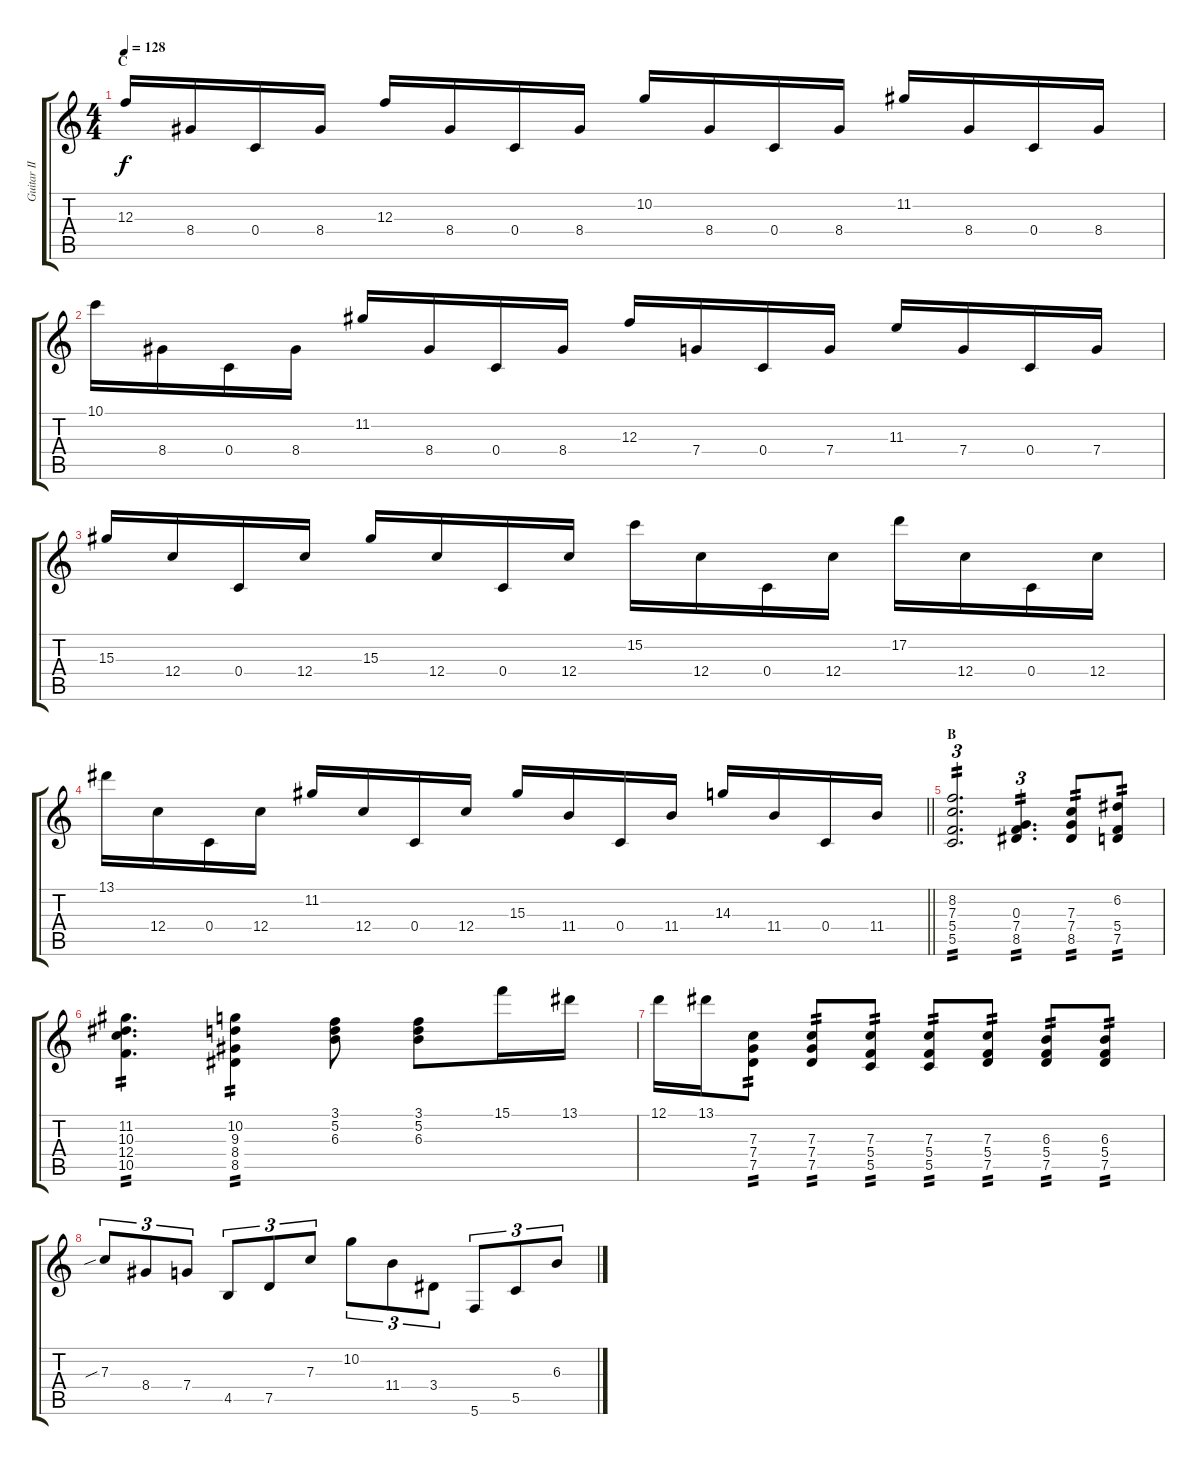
\track ("Guitar II" "Guitar II") {instrument distortionguitar}
\staff {score tabs}
\tuning (D4 A3 F3 C3 G2 C2) {hide}
\ts (4 4)
\section ("" "C")
\tempo 128
\clef g2
\ks c
12.3.16{dy f} 8.4.16 0.4.16 8.4.16 12.3.16 8.4.16 0.4.16 8.4.16 10.2.16 8.4.16 0.4.16 8.4.16 11.2.16 8.4.16 0.4.16 8.4.16 |
10.1.16 8.4.16 0.4.16 8.4.16 11.2.16 8.4.16 0.4.16 8.4.16 12.3.16 7.4.16 0.4.16 7.4.16 11.3.16 7.4.16 0.4.16 7.4.16 |
15.3.16 12.4.16 0.4.16 12.4.16 15.3.16 12.4.16 0.4.16 12.4.16 15.2.16 12.4.16 0.4.16 12.4.16 17.2.16 12.4.16 0.4.16 12.4.16 |
\barLineRight lightlight
13.1.16 12.4.16 0.4.16 12.4.16 11.2.16 12.4.16 0.4.16 12.4.16 15.3.16 11.4.16 0.4.16 11.4.16 14.3.16 11.4.16 0.4.16 11.4.16 |
\section ("" "B")
(8.2 7.3 5.4 5.5).2{d tu (3 2) tp 2} (0.3 7.4 8.5).4{d tu (3 2) tp 2} (7.3 7.4 8.5).8{tp 2} (6.2 5.4 7.5).8{tp 2} |
(11.2 10.3 12.4 10.5).4{d tp 2} (10.2 9.3 8.4 8.5).4{tp 2} (3.1 5.2 6.3).8 (3.1 5.2 6.3).8 15.1.16 13.1.16 |
12.1.16 13.1.16 (7.3 7.4 7.5).8{tp 2} (7.3 7.4 7.5).8{tp 2} (7.3 5.4 5.5).8{tp 2} (7.3 5.4 5.5).8{tp 2} (7.3 5.4 7.5).8{tp 2} (6.3 5.4 7.5).8{tp 2} (6.3 5.4 7.5).8{tp 2} |
7.3{sib}.8{tu (3 2)} 8.4.8{tu (3 2)} 7.4.8{tu (3 2)} 4.5.8{tu (3 2)} 7.5.8{tu (3 2)} 7.3.8{tu (3 2)} 10.2.8{tu (3 2)} 11.4.8{tu (3 2)} 3.4.8{tu (3 2)} 5.6.8{tu (3 2)} 5.5.8{tu (3 2)} 6.3.8{tu (3 2)}
